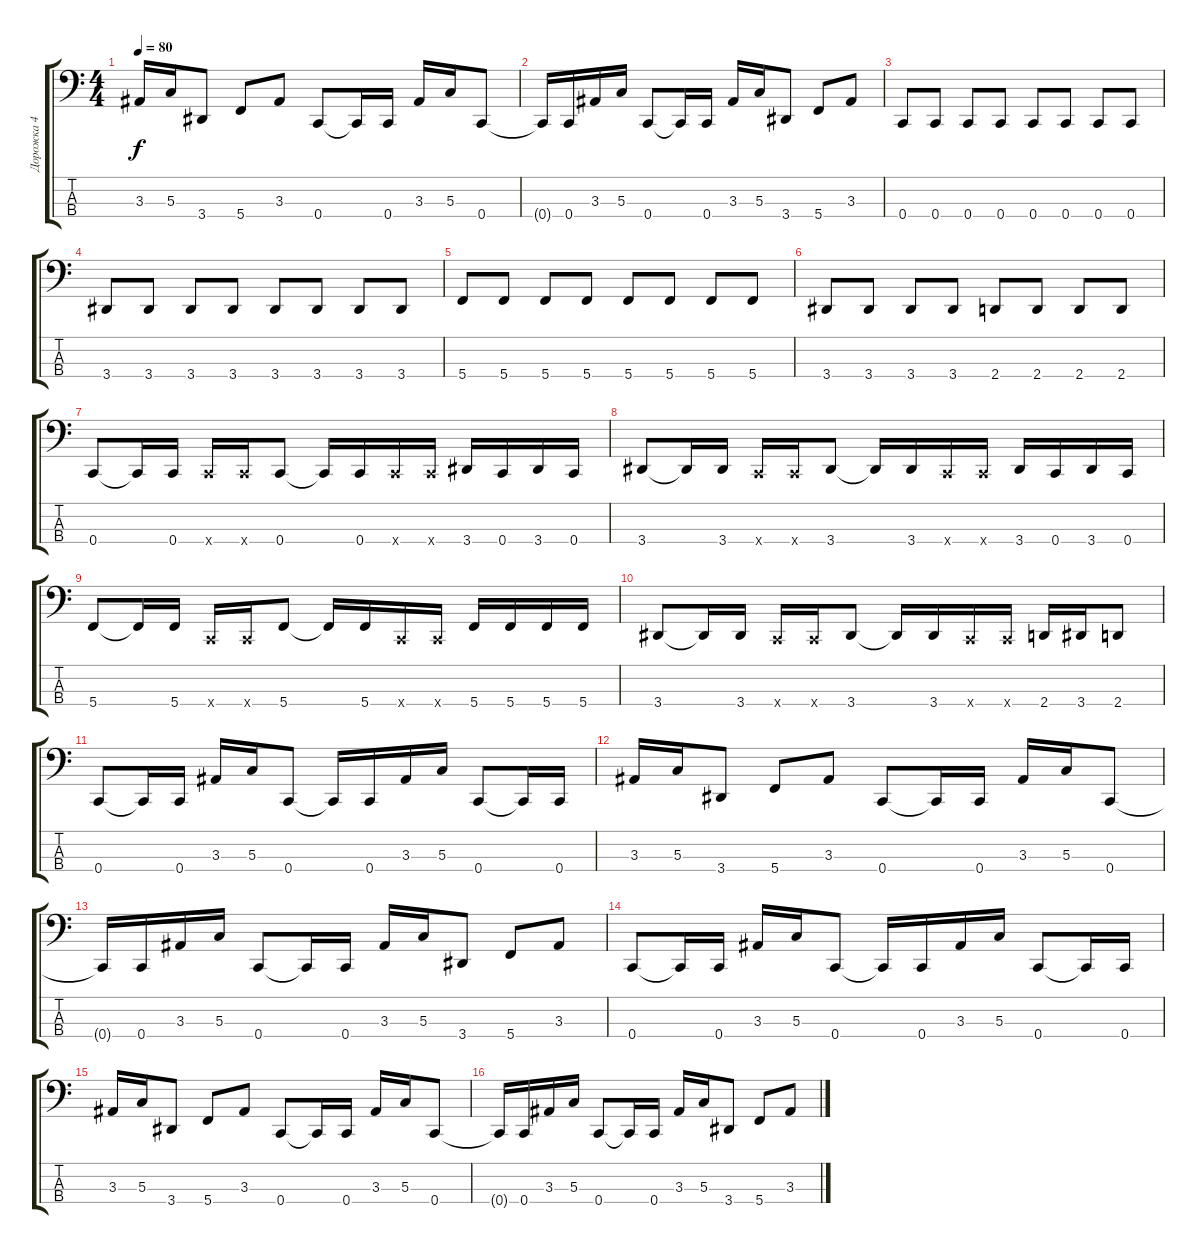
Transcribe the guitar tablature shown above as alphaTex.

\track ("Дорожка 4" "Дорожка 4") {instrument electricbasspick}
\staff {score tabs}
\tuning (F2 C2 G1 C1) {hide}
\ts (4 4)
\tempo 80
\clef f4
\ks c
3.3.16{dy f} 5.3.16 3.4.8 5.4.8 3.3.8 0.4.8 0.4{t}.16 0.4.16 3.3.16 5.3.16 0.4.8 |
0.4{t}.16 0.4.16 3.3.16 5.3.16 0.4.8 0.4{t}.16 0.4.16 3.3.16 5.3.16 3.4.8 5.4.8 3.3.8 |
0.4.8 0.4.8 0.4.8 0.4.8 0.4.8 0.4.8 0.4.8 0.4.8 |
3.4.8 3.4.8 3.4.8 3.4.8 3.4.8 3.4.8 3.4.8 3.4.8 |
5.4.8 5.4.8 5.4.8 5.4.8 5.4.8 5.4.8 5.4.8 5.4.8 |
3.4.8 3.4.8 3.4.8 3.4.8 2.4.8 2.4.8 2.4.8 2.4.8 |
0.4.8 0.4{t}.16 0.4.16 0.4{x}.16 0.4{x}.16 0.4.8 0.4{t}.16 0.4.16 0.4{x}.16 0.4{x}.16 3.4.16 0.4.16 3.4.16 0.4.16 |
3.4.8 3.4{t}.16 3.4.16 0.4{x}.16 0.4{x}.16 3.4.8 3.4{t}.16 3.4.16 0.4{x}.16 0.4{x}.16 3.4.16 0.4.16 3.4.16 0.4.16 |
5.4.8 5.4{t}.16 5.4.16 0.4{x}.16 0.4{x}.16 5.4.8 5.4{t}.16 5.4.16 0.4{x}.16 0.4{x}.16 5.4.16 5.4.16 5.4.16 5.4.16 |
3.4.8 3.4{t}.16 3.4.16 0.4{x}.16 0.4{x}.16 3.4.8 3.4{t}.16 3.4.16 0.4{x}.16 0.4{x}.16 2.4.16 3.4.16 2.4.8 |
0.4.8 0.4{t}.16 0.4.16 3.3.16 5.3.16 0.4.8 0.4{t}.16 0.4.16 3.3.16 5.3.16 0.4.8 0.4{t}.16 0.4.16 |
3.3.16 5.3.16 3.4.8 5.4.8 3.3.8 0.4.8 0.4{t}.16 0.4.16 3.3.16 5.3.16 0.4.8 |
0.4{t}.16 0.4.16 3.3.16 5.3.16 0.4.8 0.4{t}.16 0.4.16 3.3.16 5.3.16 3.4.8 5.4.8 3.3.8 |
0.4.8 0.4{t}.16 0.4.16 3.3.16 5.3.16 0.4.8 0.4{t}.16 0.4.16 3.3.16 5.3.16 0.4.8 0.4{t}.16 0.4.16 |
3.3.16 5.3.16 3.4.8 5.4.8 3.3.8 0.4.8 0.4{t}.16 0.4.16 3.3.16 5.3.16 0.4.8 |
0.4{t}.16 0.4.16 3.3.16 5.3.16 0.4.8 0.4{t}.16 0.4.16 3.3.16 5.3.16 3.4.8 5.4.8 3.3.8
